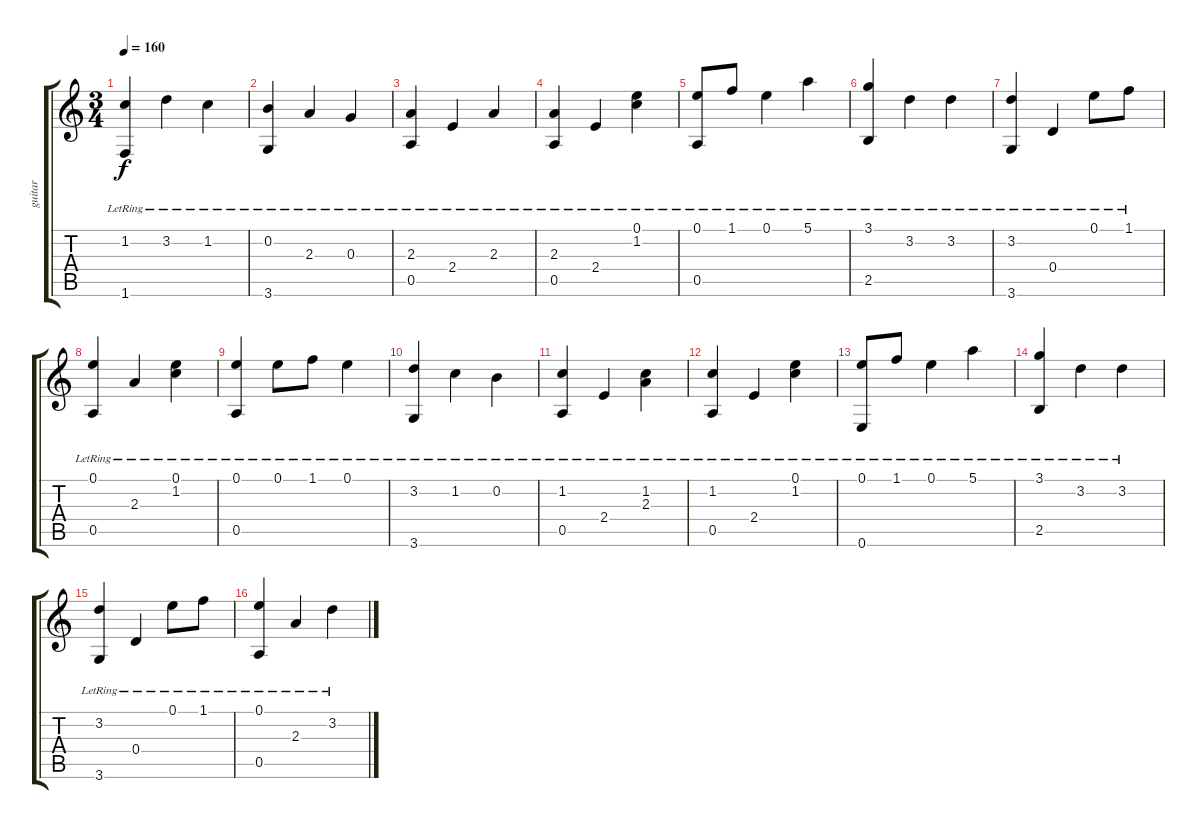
\track ("guitar" "guitar") {instrument acousticguitarsteel}
\staff {score tabs}
\tuning (E4 B3 G3 D3 A2 E2) {hide}
\ts (3 4)
\tempo 160
\clef g2
\ks c
(1.2{lr} 1.6{lr}).4{lyrics (0 "") lyrics (1 "") lyrics (2 "") lyrics (3 "") lyrics (4 "") dy f} 3.2{lr}.4{lyrics (0 "") lyrics (1 "") lyrics (2 "") lyrics (3 "") lyrics (4 "")} 1.2{lr}.4{lyrics (0 "") lyrics (1 "") lyrics (2 "") lyrics (3 "") lyrics (4 "")} |
(0.2{lr} 3.6{lr}).4{lyrics (0 "") lyrics (1 "") lyrics (2 "") lyrics (3 "") lyrics (4 "")} 2.3{lr}.4{lyrics (0 "") lyrics (1 "") lyrics (2 "") lyrics (3 "") lyrics (4 "")} 0.3{lr}.4{lyrics (0 "") lyrics (1 "") lyrics (2 "") lyrics (3 "") lyrics (4 "")} |
(2.3{lr} 0.5{lr}).4{lyrics (0 "") lyrics (1 "") lyrics (2 "") lyrics (3 "") lyrics (4 "")} 2.4{lr}.4{lyrics (0 "") lyrics (1 "") lyrics (2 "") lyrics (3 "") lyrics (4 "")} 2.3{lr}.4{lyrics (0 "") lyrics (1 "") lyrics (2 "") lyrics (3 "") lyrics (4 "")} |
(2.3{lr} 0.5{lr}).4{lyrics (0 "") lyrics (1 "") lyrics (2 "") lyrics (3 "") lyrics (4 "")} 2.4{lr}.4{lyrics (0 "") lyrics (1 "") lyrics (2 "") lyrics (3 "") lyrics (4 "")} (0.1{lr} 1.2{lr}).4{lyrics (0 "") lyrics (1 "") lyrics (2 "") lyrics (3 "") lyrics (4 "")} |
(0.1{lr} 0.5{lr}).8{lyrics (0 "") lyrics (1 "") lyrics (2 "") lyrics (3 "") lyrics (4 "")} 1.1{lr}.8{lyrics (0 "") lyrics (1 "") lyrics (2 "") lyrics (3 "") lyrics (4 "")} 0.1{lr}.4{lyrics (0 "") lyrics (1 "") lyrics (2 "") lyrics (3 "") lyrics (4 "")} 5.1{lr}.4{lyrics (0 "") lyrics (1 "") lyrics (2 "") lyrics (3 "") lyrics (4 "")} |
(3.1{lr} 2.5{lr}).4{lyrics (0 "") lyrics (1 "") lyrics (2 "") lyrics (3 "") lyrics (4 "")} 3.2{lr}.4{lyrics (0 "") lyrics (1 "") lyrics (2 "") lyrics (3 "") lyrics (4 "")} 3.2{lr}.4{lyrics (0 "") lyrics (1 "") lyrics (2 "") lyrics (3 "") lyrics (4 "")} |
(3.2{lr} 3.6{lr}).4{lyrics (0 "") lyrics (1 "") lyrics (2 "") lyrics (3 "") lyrics (4 "")} 0.4{lr}.4{lyrics (0 "") lyrics (1 "") lyrics (2 "") lyrics (3 "") lyrics (4 "")} 0.1{lr}.8{lyrics (0 "") lyrics (1 "") lyrics (2 "") lyrics (3 "") lyrics (4 "")} 1.1{lr}.8{lyrics (0 "") lyrics (1 "") lyrics (2 "") lyrics (3 "") lyrics (4 "")} |
(0.1{lr} 0.5{lr}).4{lyrics (0 "") lyrics (1 "") lyrics (2 "") lyrics (3 "") lyrics (4 "")} 2.3{lr}.4{lyrics (0 "") lyrics (1 "") lyrics (2 "") lyrics (3 "") lyrics (4 "")} (0.1{lr} 1.2{lr}).4{lyrics (0 "") lyrics (1 "") lyrics (2 "") lyrics (3 "") lyrics (4 "")} |
(0.1{lr} 0.5{lr}).4{lyrics (0 "") lyrics (1 "") lyrics (2 "") lyrics (3 "") lyrics (4 "")} 0.1{lr}.8{lyrics (0 "") lyrics (1 "") lyrics (2 "") lyrics (3 "") lyrics (4 "")} 1.1{lr}.8{lyrics (0 "") lyrics (1 "") lyrics (2 "") lyrics (3 "") lyrics (4 "")} 0.1{lr}.4{lyrics (0 "") lyrics (1 "") lyrics (2 "") lyrics (3 "") lyrics (4 "")} |
(3.2{lr} 3.6{lr}).4{lyrics (0 "") lyrics (1 "") lyrics (2 "") lyrics (3 "") lyrics (4 "")} 1.2{lr}.4{lyrics (0 "") lyrics (1 "") lyrics (2 "") lyrics (3 "") lyrics (4 "")} 0.2{lr}.4{lyrics (0 "") lyrics (1 "") lyrics (2 "") lyrics (3 "") lyrics (4 "")} |
(1.2{lr} 0.5{lr}).4{lyrics (0 "") lyrics (1 "") lyrics (2 "") lyrics (3 "") lyrics (4 "")} 2.4{lr}.4{lyrics (0 "") lyrics (1 "") lyrics (2 "") lyrics (3 "") lyrics (4 "")} (1.2{lr} 2.3{lr}).4{lyrics (0 "") lyrics (1 "") lyrics (2 "") lyrics (3 "") lyrics (4 "")} |
(1.2{lr} 0.5{lr}).4{lyrics (0 "") lyrics (1 "") lyrics (2 "") lyrics (3 "") lyrics (4 "")} 2.4{lr}.4{lyrics (0 "") lyrics (1 "") lyrics (2 "") lyrics (3 "") lyrics (4 "")} (0.1{lr} 1.2{lr}).4{lyrics (0 "") lyrics (1 "") lyrics (2 "") lyrics (3 "") lyrics (4 "")} |
(0.1{lr} 0.6{lr}).8{lyrics (0 "") lyrics (1 "") lyrics (2 "") lyrics (3 "") lyrics (4 "")} 1.1{lr}.8{lyrics (0 "") lyrics (1 "") lyrics (2 "") lyrics (3 "") lyrics (4 "")} 0.1{lr}.4{lyrics (0 "") lyrics (1 "") lyrics (2 "") lyrics (3 "") lyrics (4 "")} 5.1{lr}.4{lyrics (0 "") lyrics (1 "") lyrics (2 "") lyrics (3 "") lyrics (4 "")} |
(3.1{lr} 2.5{lr}).4{lyrics (0 "") lyrics (1 "") lyrics (2 "") lyrics (3 "") lyrics (4 "")} 3.2{lr}.4{lyrics (0 "") lyrics (1 "") lyrics (2 "") lyrics (3 "") lyrics (4 "")} 3.2{lr}.4{lyrics (0 "") lyrics (1 "") lyrics (2 "") lyrics (3 "") lyrics (4 "")} |
(3.2{lr} 3.6{lr}).4{lyrics (0 "") lyrics (1 "") lyrics (2 "") lyrics (3 "") lyrics (4 "")} 0.4{lr}.4{lyrics (0 "") lyrics (1 "") lyrics (2 "") lyrics (3 "") lyrics (4 "")} 0.1{lr}.8{lyrics (0 "") lyrics (1 "") lyrics (2 "") lyrics (3 "") lyrics (4 "")} 1.1{lr}.8{lyrics (0 "") lyrics (1 "") lyrics (2 "") lyrics (3 "") lyrics (4 "")} |
(0.1{lr} 0.5{lr}).4{lyrics (0 "") lyrics (1 "") lyrics (2 "") lyrics (3 "") lyrics (4 "")} 2.3{lr}.4{lyrics (0 "") lyrics (1 "") lyrics (2 "") lyrics (3 "") lyrics (4 "")} 3.2{lr}.4{lyrics (0 "") lyrics (1 "") lyrics (2 "") lyrics (3 "") lyrics (4 "")}
